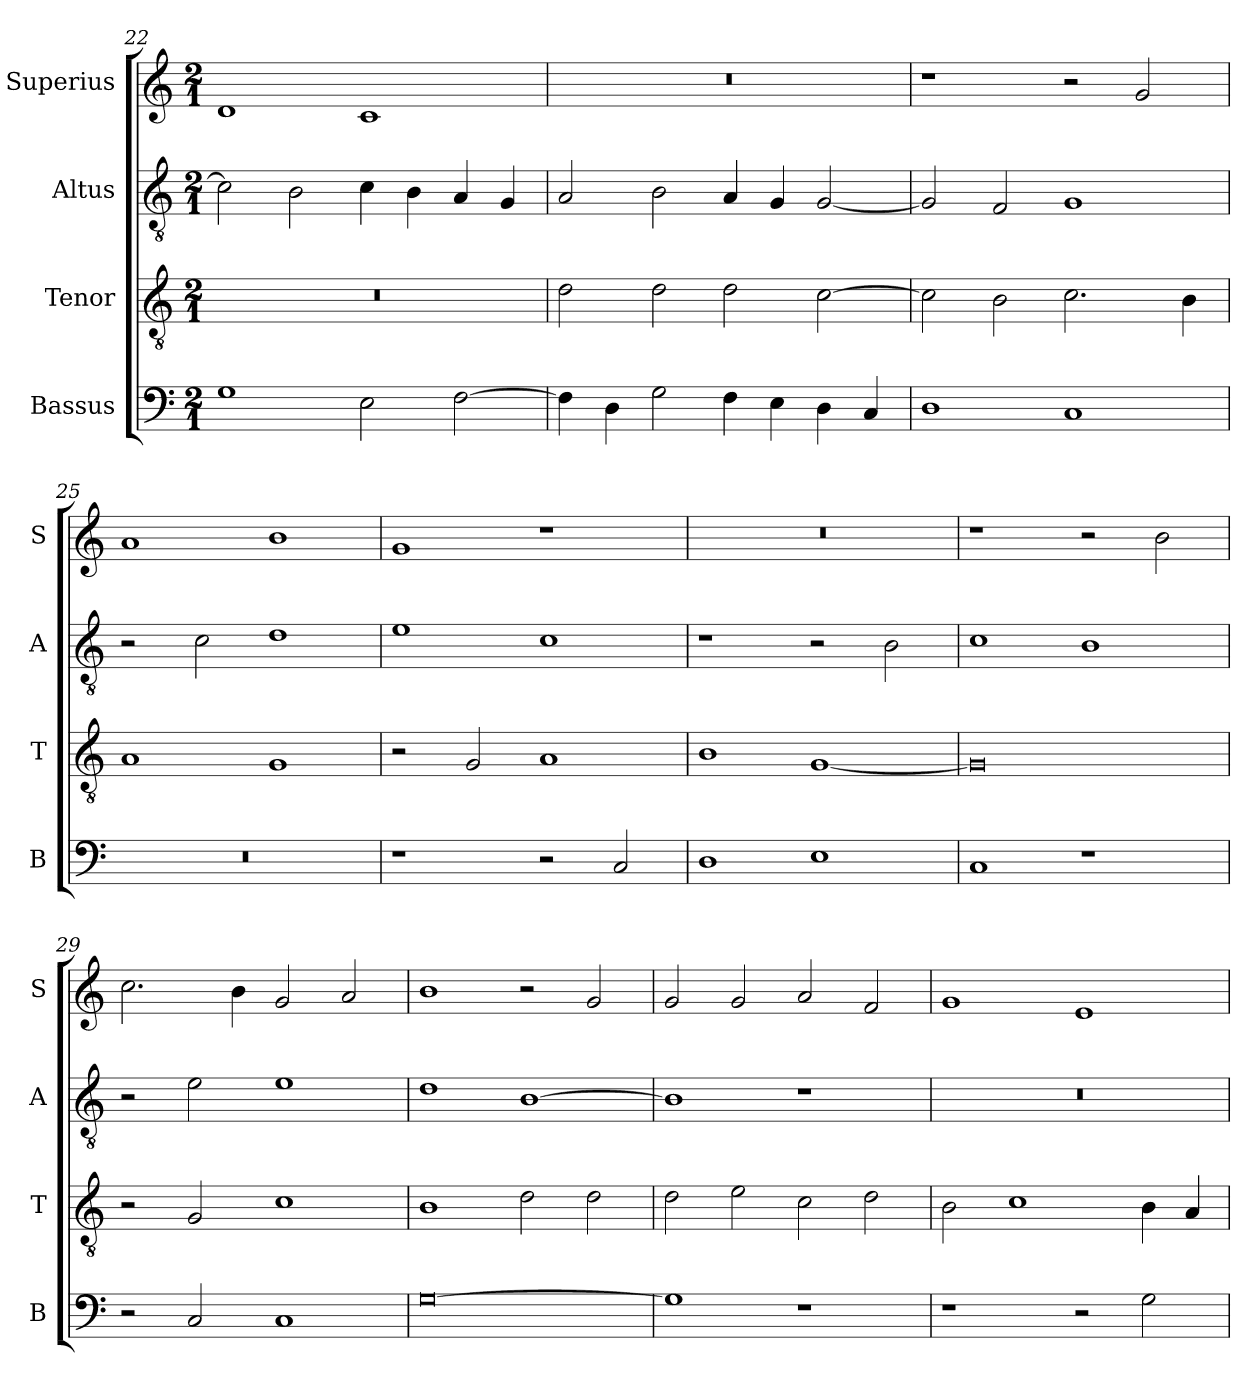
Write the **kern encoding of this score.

**kern	**kern	**kern	**kern
*part4	*part3	*part2	*part1
*staff4	*staff3	*staff2	*staff1
*I"Bassus	*I"Tenor	*I"Altus	*I"Superius
*I'B	*I'T	*I'A	*I'S
*clefF4	*clefGv2	*clefGv2	*clefG2
*k[]	*k[]	*k[]	*k[]
*C:	*C:	*C:	*C:
*M2/1	*M2/1	*M2/1	*M2/1
=22	=22	=22	=22
1G	0r	2c]	1d
.	.	2B	.
2E	.	4c	1c
.	.	4B	.
[2F	.	4A	.
.	.	4G	.
=23	=23	=23	=23
4F]	2d	2A	0r
4D	.	.	.
2G	2d	2B	.
4F	2d	4A	.
4E	.	4G	.
4D	[2c	[2G	.
4C	.	.	.
=24	=24	=24	=24
1D	2c]	2G]	1r
.	2B	2F	.
1C	2.c	1G	2r
.	.	.	2g
.	4B	.	.
=25	=25	=25	=25
0r	1A	2r	1a
.	.	2c	.
.	1G	1d	1b
=26	=26	=26	=26
1r	2r	1e	1g
.	2G	.	.
2r	1A	1c	1r
2C	.	.	.
=27	=27	=27	=27
1D	1B	1r	0r
1E	[1G	2r	.
.	.	2B	.
=28	=28	=28	=28
1C	0G]	1c	1r
1r	.	1B	2r
.	.	.	2b
=29	=29	=29	=29
2r	2r	2r	2.cc
2C	2G	2e	.
.	.	.	4b
1C	1c	1e	2g
.	.	.	2a
=30	=30	=30	=30
[0G	1B	1d	1b
.	2d	[1B	2r
.	2d	.	2g
=31	=31	=31	=31
1G]	2d	1B]	2g
.	2e	.	2g
1r	2c	1r	2a
.	2d	.	2f
=32	=32	=32	=32
1r	2B	0r	1g
.	1c	.	.
2r	.	.	1e
2G	4B	.	.
.	4A	.	.
=	=	=	=
*-	*-	*-	*-
